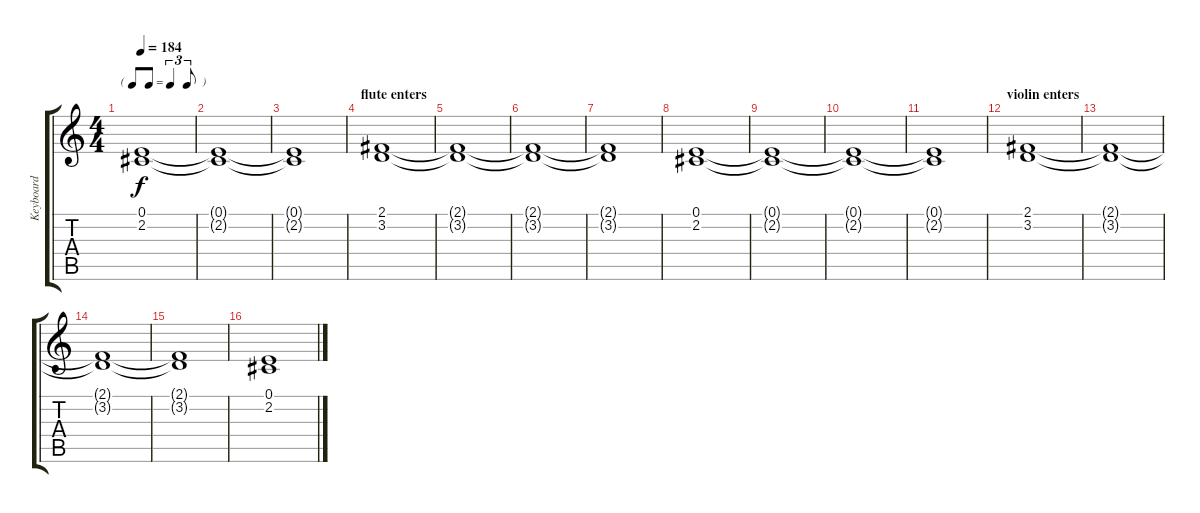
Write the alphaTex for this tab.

\track ("Keyboard" "Keyboard") {instrument drawbarorgan}
\staff {score tabs}
\tuning (E4 B3 G3 D3 A2 E2) {hide}
\ts (4 4)
\tf triplet8th
\tempo 184
\clef g2
\ks c
(0.1{t} 2.2{t}).1{dy f} |
(0.1{t} 2.2{t}).1 |
(0.1{t} 2.2{t}).1 |
\section ("" "flute enters")
(2.1 3.2).1 |
(2.1{t} 3.2{t}).1 |
(2.1{t} 3.2{t}).1 |
(2.1{t} 3.2{t}).1 |
(0.1 2.2).1 |
(0.1{t} 2.2{t}).1 |
(0.1{t} 2.2{t}).1 |
(0.1{t} 2.2{t}).1 |
\section ("" "violin enters")
(2.1 3.2).1 |
(2.1{t} 3.2{t}).1 |
(2.1{t} 3.2{t}).1 |
(2.1{t} 3.2{t}).1 |
(0.1 2.2).1
